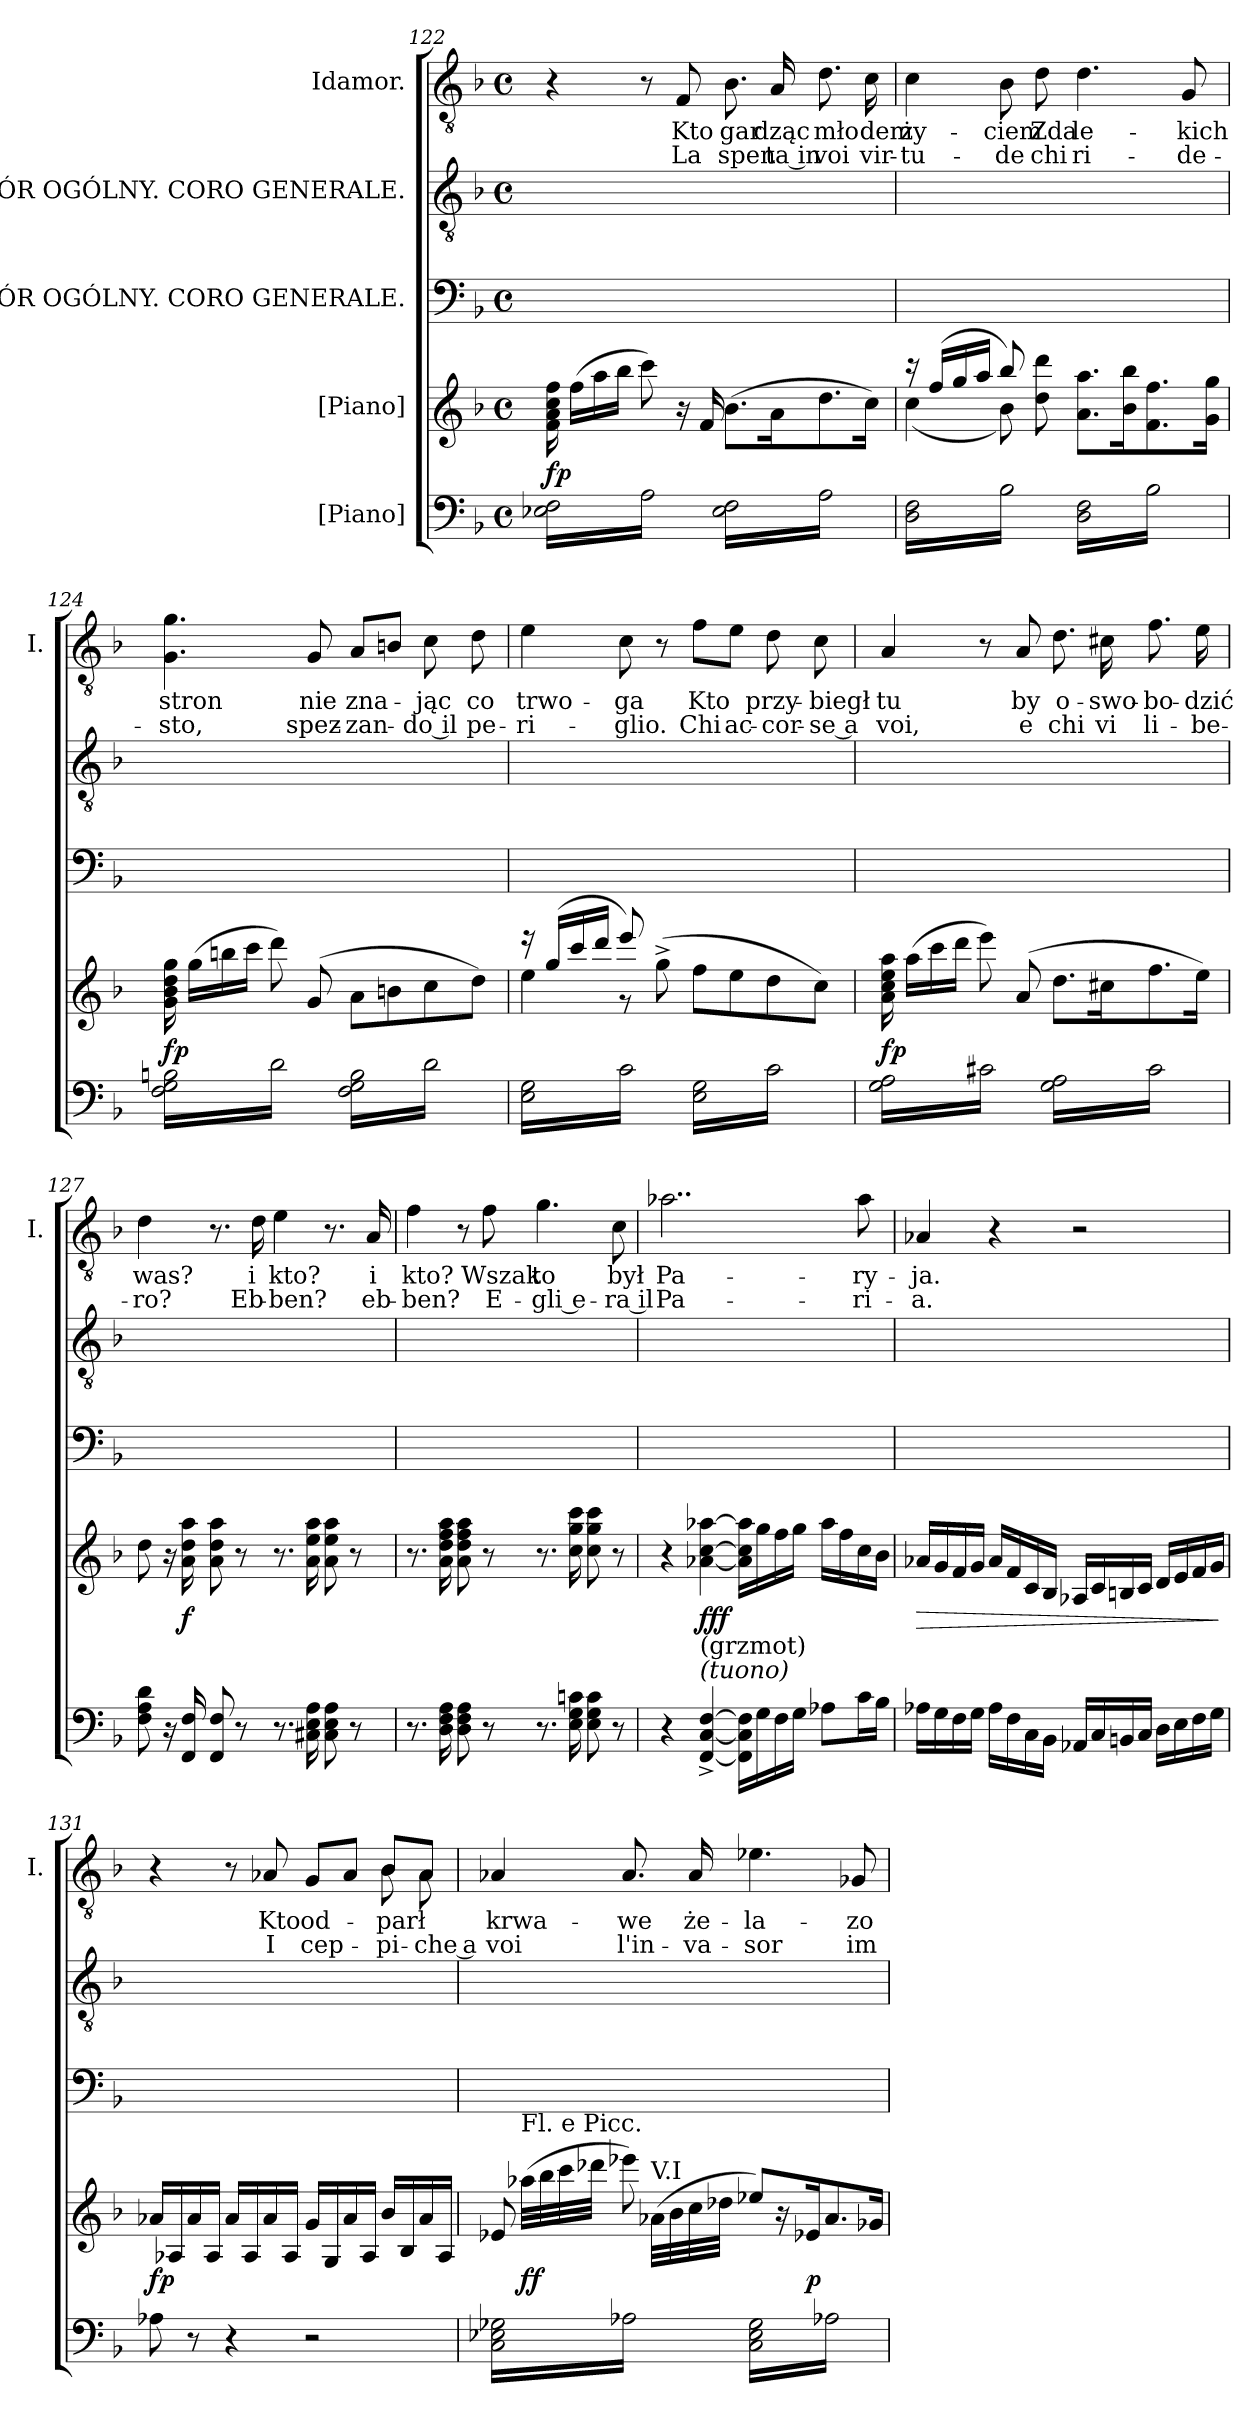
**kern	**kern	**dynam	**kern	**kern	**kern	**text	**text
*part5	*part4	*part4	*part3	*part2	*part1	*part1	*part1
*staff5	*staff4	*staff4	*staff3	*staff2	*staff1	*staff1	*staff1
*I"[Piano]	*I"[Piano]	*	*I"CHÓR OGÓLNY. CORO GENERALE.	*I"CHÓR OGÓLNY. CORO GENERALE.	*I"Idamor.	*	*
*	*	*	*	*	*I'I.	*	*
*clefF4	*clefG2	*	*clefF4	*clefGv2	*clefGv2	*	*
*k[b-]	*k[b-]	*	*k[b-]	*k[b-]	*k[b-]	*	*
*M4/4	*M4/4	*	*M4/4	*M4/4	*M4/4	*	*
*met(c)	*met(c)	*	*met(c)	*met(c)	*met(c)	*	*
=122	=122	=122	=122	=122	=122	=122	=122
*tremolo	*	*	*	*	*	*	*
16E-X\ 16F\LL	16f\ 16a\ 16cc\ 16ff\	fp	1ryy	1ryy	4r	.	.
16A\	(16ff\LL	.	.	.	.	.	.
16E-X\ 16F\	16aa\	.	.	.	.	.	.
16A\	16bb-\JJ	.	.	.	.	.	.
16E-X\ 16F\	8ccc\)	.	.	.	8r	.	.
16A\	.	.	.	.	.	.	.
16E-X\ 16F\	16r	.	.	.	8F/	Kto	La
16A\JJ	16f/	.	.	.	.	.	.
16E-\ 16F\LL	(8.b-\L	.	.	.	8.B-\	gar-	spen-
16A\	.	.	.	.	.	.	.
16E-\ 16F\	.	.	.	.	.	.	.
16A\	16a\K	.	.	.	16A/	-dząc	-ta in
16E-\ 16F\	8.dd\	.	.	.	8.d\	mło-	voi
16A\	.	.	.	.	.	.	.
16E-\ 16F\	.	.	.	.	.	.	.
16A\JJ	16cc\Jk)	.	.	.	16c\	-dem	vir-
=123	=123	=123	=123	=123	=123	=123	=123
*	*^	*	*	*	*	*	*
16D\ 16F\LL	16rccc	(4cc\	.	1ryy	1ryy	4c\	ży-	-tu-
16B-\	(16ff/LL	.	.	.	.	.	.	.
16D\ 16F\	16gg/	.	.	.	.	.	.	.
16B-\	16aa/JJ	.	.	.	.	.	.	.
16D\ 16F\	8bb-/)	8b-\)	.	.	.	8B-\	-ciem	-de
16B-\	.	.	.	.	.	.	.	.
16D\ 16F\	8dd\ 8ddd\	8ryy	.	.	.	8d\	Zda-	chi
16B-\JJ	.	.	.	.	.	.	.	.
16D\ 16F\LL	8.a\ 8.aa\L	2ryy	.	.	.	4.d\	-le-	ri-
16B-\	.	.	.	.	.	.	.	.
16D\ 16F\	.	.	.	.	.	.	.	.
16B-\	16b-\ 16bb-\K	.	.	.	.	.	.	.
16D\ 16F\	8.f\ 8.ff\	.	.	.	.	.	.	.
16B-\	.	.	.	.	.	.	.	.
16D\ 16F\	.	.	.	.	.	8G/	-kich	-de-
16B-\JJ	16g\ 16gg\Jk	.	.	.	.	.	.	.
*	*v	*v	*	*	*	*	*	*
=124	=124	=124	=124	=124	=124	=124	=124
16F\ 16G\ 16Bn\LL	16g\ 16b-\ 16dd\ 16gg\	fp	1ryy	1ryy	4.G\ 4.g\	stron	-sto,
16d\	(16gg\LL	.	.	.	.	.	.
16F\ 16G\ 16Bn\	16bbn\	.	.	.	.	.	.
16d\	16ccc\JJ	.	.	.	.	.	.
16F\ 16G\ 16Bn\	8ddd\)	.	.	.	.	.	.
16d\	.	.	.	.	.	.	.
16F\ 16G\ 16Bn\	(8g/	.	.	.	8G/	nie	spez-
16d\JJ	.	.	.	.	.	.	.
16F\ 16G\ 16B\LL	8a\L	.	.	.	8A/L	zna-	-zan-
16d\	.	.	.	.	.	.	.
16F\ 16G\ 16B\	8bn\	.	.	.	8Bn/J	.	.
16d\	.	.	.	.	.	.	.
16F\ 16G\ 16B\	8cc\	.	.	.	8c\	-jąc	-do il
16d\	.	.	.	.	.	.	.
16F\ 16G\ 16B\	8dd\J)	.	.	.	8d\	co	pe-
16d\JJ	.	.	.	.	.	.	.
=125	=125	=125	=125	=125	=125	=125	=125
*	*^	*	*	*	*	*	*
16E\ 16G\LL	16r	4ee\	.	1ryy	1ryy	4e\	trwo-	-ri-
16c\	(16gg/LL	.	.	.	.	.	.	.
16E\ 16G\	16ccc/	.	.	.	.	.	.	.
16c\	16ddd/JJ	.	.	.	.	.	.	.
16E\ 16G\	8eee/)	8r	.	.	.	8c\	-ga	-glio.
16c\	.	.	.	.	.	.	.	.
16E\ 16G\	(8gg^\	2ryy	.	.	.	8r	.	.
16c\JJ	.	.	.	.	.	.	.	.
16E\ 16G\LL	8ff\L	.	.	.	.	8f\L	Kto	Chi
16c\	.	.	.	.	.	.	.	.
16E\ 16G\	8ee\	.	.	.	.	8e\J	.	ac-
16c\	.	.	.	.	.	.	.	.
16E\ 16G\	8dd\	.	.	.	.	8d\	przy-	-cor-
16c\	.	.	.	.	.	.	.	.
16E\ 16G\	8cc\J)	8ryy	.	.	.	8c\	-biegł	-se a
16c\JJ	.	.	.	.	.	.	.	.
*	*v	*v	*	*	*	*	*	*
=126	=126	=126	=126	=126	=126	=126	=126
16G\ 16A\LL	16a\ 16cc\ 16ee\ 16aa\	fp	1ryy	1ryy	4A/	tu	voi,
16c#\	(16aa\LL	.	.	.	.	.	.
16G\ 16A\	16ccc\	.	.	.	.	.	.
16c#\	16ddd\JJ	.	.	.	.	.	.
16G\ 16A\	8eee\)	.	.	.	8r	.	.
16c#\	.	.	.	.	.	.	.
16G\ 16A\	(8a/	.	.	.	8A/	by	e
16c#\JJ	.	.	.	.	.	.	.
16G\ 16A\LL	8.dd\L	.	.	.	8.d\	o-	chi
16c#\	.	.	.	.	.	.	.
16G\ 16A\	.	.	.	.	.	.	.
16c#\	16cc#X\K	.	.	.	16c#X\	-swo-	vi
16G\ 16A\	8.ff\	.	.	.	8.f\	-bo-	li-
16c#\	.	.	.	.	.	.	.
16G\ 16A\	.	.	.	.	.	.	.
16c#\JJ	16ee\Jk)	.	.	.	16e\	-dzić	-be-
*Xtremolo	*	*	*	*	*	*	*
=127	=127	=127	=127	=127	=127	=127	=127
8F\ 8A\ 8d\	8dd\	.	1ryy	1ryy	4d\	was?	-ro?
.	.	.	.	.	.	.	.
16r	16r	.	.	.	.	.	.
16FF/ 16F/	16a\ 16dd\ 16aa\	f	.	.	.	.	.
8FF/ 8F/	8a\ 8dd\ 8aa\	.	.	.	8.r	.	.
8r	8r	.	.	.	.	.	.
.	.	.	.	.	16d\	i	Eb-
8.r	8.r	.	.	.	4e\	kto?	-ben?
16C#X\ 16E\ 16A\	16a\ 16ee\ 16aa\	.	.	.	.	.	.
8C#\ 8E\ 8A\	8a\ 8ee\ 8aa\	.	.	.	8.r	.	.
8r	8r	.	.	.	.	.	.
.	.	.	.	.	16A/	i	eb-
=128	=128	=128	=128	=128	=128	=128	=128
8.r	8.r	.	1ryy	1ryy	4f\	kto?	-ben?
16D\ 16F\ 16A\	16a\ 16dd\ 16ff\ 16aa\	.	.	.	.	.	.
8D\ 8F\ 8A\	8a\ 8dd\ 8ff\ 8aa\	.	.	.	8r	.	.
8r	8r	.	.	.	8f\	Wszak	E-
8.r	8.r	.	.	.	4.g\	to	-gli e-
16E\ 16G\ 16cn\	16cc\ 16gg\ 16ccc\	.	.	.	.	.	.
8E\ 8G\ 8c\	8cc\ 8gg\ 8ccc\	.	.	.	.	.	.
8r	8r	.	.	.	8c\	był	-ra il
=129	=129	=129	=129	=129	=129	=129	=129
4r	4r	.	1ryy	1ryy	2..a-X\	Pa-	Pa-
!	!LO:TX:b:t=(grzmot)	!	!	!	!	!	!
!	!LO:TX:b:i:t=(tuono)	!	!	!	!	!	!
[4FF^/ [4C^/ [4F^/	[4a-X\ [4cc\ [4aa-X\	fff	.	.	.	.	.
16FF]\ 16C]\ 16F]\LL	16a-]\ 16cc]\ 16aa-]\LL	.	.	.	.	.	.
16G\	16gg\	.	.	.	.	.	.
16F\	16ff\	.	.	.	.	.	.
16G\JJ	16gg\JJ	.	.	.	.	.	.
8A-X\L	16aa-\LL	.	.	.	.	.	.
.	16ff\	.	.	.	.	.	.
16c\L	16cc\	.	.	.	8a-\	-ry-	-ri-
16B-\JJ	16b-\JJ	.	.	.	.	.	.
=130	=130	=130	=130	=130	=130	=130	=130
!	!	!LO:HP:b	!	!	!	!	!
16A-X\LL	16a-X/LL	>	1ryy	1ryy	4A-X/	-ja.	-a.
16G\	16g/	.	.	.	.	.	.
16F\	16f/	.	.	.	.	.	.
16G\JJ	16g/JJ	.	.	.	.	.	.
16A-\LL	16a-/LL	.	.	.	4r	.	.
16F\	16f/	.	.	.	.	.	.
16C\	16c/	.	.	.	.	.	.
16BB-\JJ	16B-/JJ	.	.	.	.	.	.
16AA-X/LL	16A-X/LL	.	.	.	2r	.	.
16C/	16c/	.	.	.	.	.	.
16BBn/	16Bn/	.	.	.	.	.	.
16C/JJ	16c/JJ	.	.	.	.	.	.
16D\LL	16d/LL	.	.	.	.	.	.
16E\	16e/	.	.	.	.	.	.
16F\	16f/	.	.	.	.	.	.
16G\JJ	16g/JJ	.	.	.	.	.	.
.	.	]	.	.	.	.	.
=131	=131	=131	=131	=131	=131	=131	=131
*	*	*	*	*	*^	*	*
8A-X\	16a-X/LL	fp	1ryy	1ryy	4r	4ryy	.	.
.	16A-X/	.	.	.	.	.	.	.
8r	16a-/	.	.	.	.	.	.	.
.	16A-/JJ	.	.	.	.	.	.	.
4r	16a-/LL	.	.	.	8r	8ryy	.	.
.	16A-/	.	.	.	.	.	.	.
.	16a-/	.	.	.	8A-X/	8ryy	Kto	I
.	16A-/JJ	.	.	.	.	.	.	.
2r	16g/LL	.	.	.	8G/L	8ryy	od-	cep-
.	16G/	.	.	.	.	.	.	.
.	16a-/	.	.	.	8A-/J	8ryy	.	.
.	16A-/JJ	.	.	.	.	.	.	.
.	16b-/LL	.	.	.	8B-/L	8B-\	-parł	-pi-
.	16B-/	.	.	.	.	.	.	.
.	16a-/	.	.	.	8A-/J	8A-\	.	-che a
.	16A-/JJ	.	.	.	.	.	.	.
*	*	*	*	*	*v	*v	*	*
=132	=132	=132	=132	=132	=132	=132	=132
*tremolo	*	*	*	*	*	*	*
16C\ 16E-X\ 16G-X\LL	8e-X/	.	1ryy	1ryy	4A-X/	krwa-	voi
16A-X\	.	.	.	.	.	.	.
!	!LO:TX:a:t=Fl. e Picc.	!	!	!	!	!	!
16C\ 16E-X\ 16G-X\	(32aa-X\LLL	ff	.	.	.	.	.
.	32bb-\	.	.	.	.	.	.
16A-X\	32ccc\	.	.	.	.	.	.
.	32ddd-X\JJJ	.	.	.	.	.	.
16C\ 16E-X\ 16G-X\	8eee-X\)	.	.	.	8.A-/	-we	l'in-
16A-X\	.	.	.	.	.	.	.
!	!LO:TX:a:t=V.I	!	!	!	!	!	!
16C\ 16E-X\ 16G-X\	(32a-X\LLL	.	.	.	.	.	.
.	32b-\	.	.	.	.	.	.
16A-X\JJ	32cc\	.	.	.	16A-/	że-	-va-
.	32dd-X\JJJ	.	.	.	.	.	.
16C\ 16E-\ 16G-\LL	8ee-X/L)	.	.	.	4.e-X\	-la-	-sor
16A-X\	.	.	.	.	.	.	.
16C\ 16E-\ 16G-\	16r	.	.	.	.	.	.
16A-X\	16e-X/K	p	.	.	.	.	.
16C\ 16E-\ 16G-\	8.a-/	.	.	.	.	.	.
16A-X\	.	.	.	.	.	.	.
16C\ 16E-\ 16G-\	.	.	.	.	8G-X/	-zo	im-
16A-X\JJ	16g-X/Jk	.	.	.	.	.	.
*Xtremolo	*	*	*	*	*	*	*
.	.	.	.	.	.	.	.
.	.	.	.	.	.	.	.
.	.	.	.	.	.	.	.
.	.	.	.	.	.	.	.
=	=	=	=	=	=	=	=
*-	*-	*-	*-	*-	*-	*-	*-
